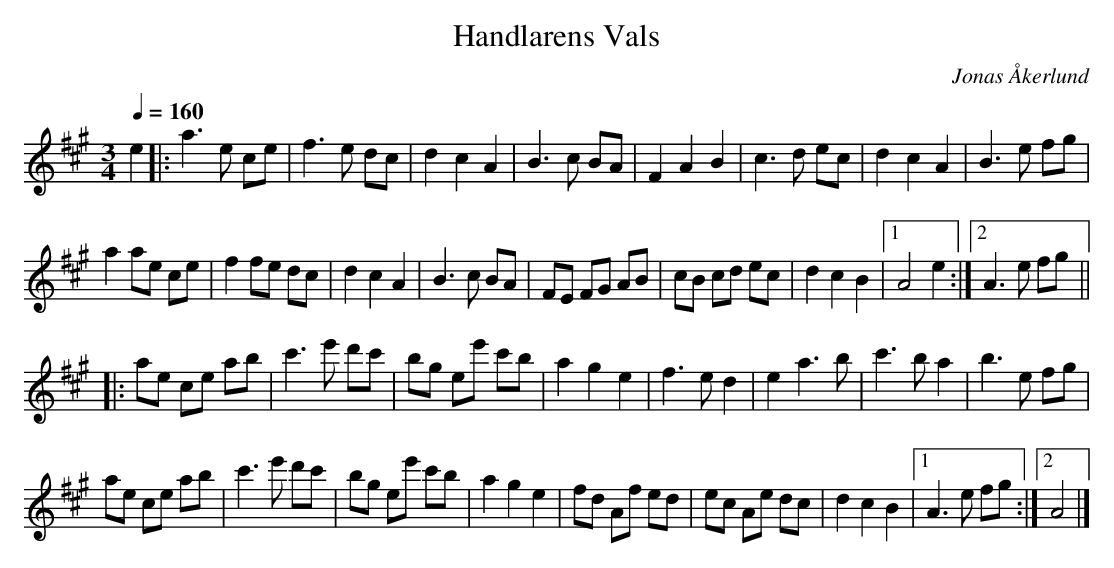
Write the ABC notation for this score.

X:1
T:Handlarens Vals
C:Jonas \AAkerlund
M:3/4
L:1/4
Q:1/4=160
K:Amaj
e |: a>e c/2e/2 | f>e d/2c/2 | d c A | B>c B/2A/2 |\
F A B | c>d e/2c/2 | d c A | B>e f/2g/2 |
a a/2e/2 c/2e/2 | f f/2e/2 d/2c/2 | d c A | B>c B/2A/2 |\
F/2E/2 F/2G/2 A/2B/2 | c/2B/2 c/2d/2 e/2c/2 | d c B | [1 A2 e :| [2 A>e f/2g/2 ||
|: a/2e/2 c/2e/2 a/2b/2 | c'>e' d'/2c'/2 | b/2g/2 e/2e'/2 c'/2b/2 | a g e |\
f>e d | e a>b | c'>b a | b>e f/2g/2 |
a/2e/2 c/2e/2 a/2b/2 | c'>e' d'/2c'/2 | b/2g/2 e/2e'/2 c'/2b/2 | a g e |\
f/2d/2 A/2f/2 e/2d/2 | e/2c/2 A/2e/2 d/2c/2 | d c B | [1 A>e f/2g/2 :| [2 A2 |]
